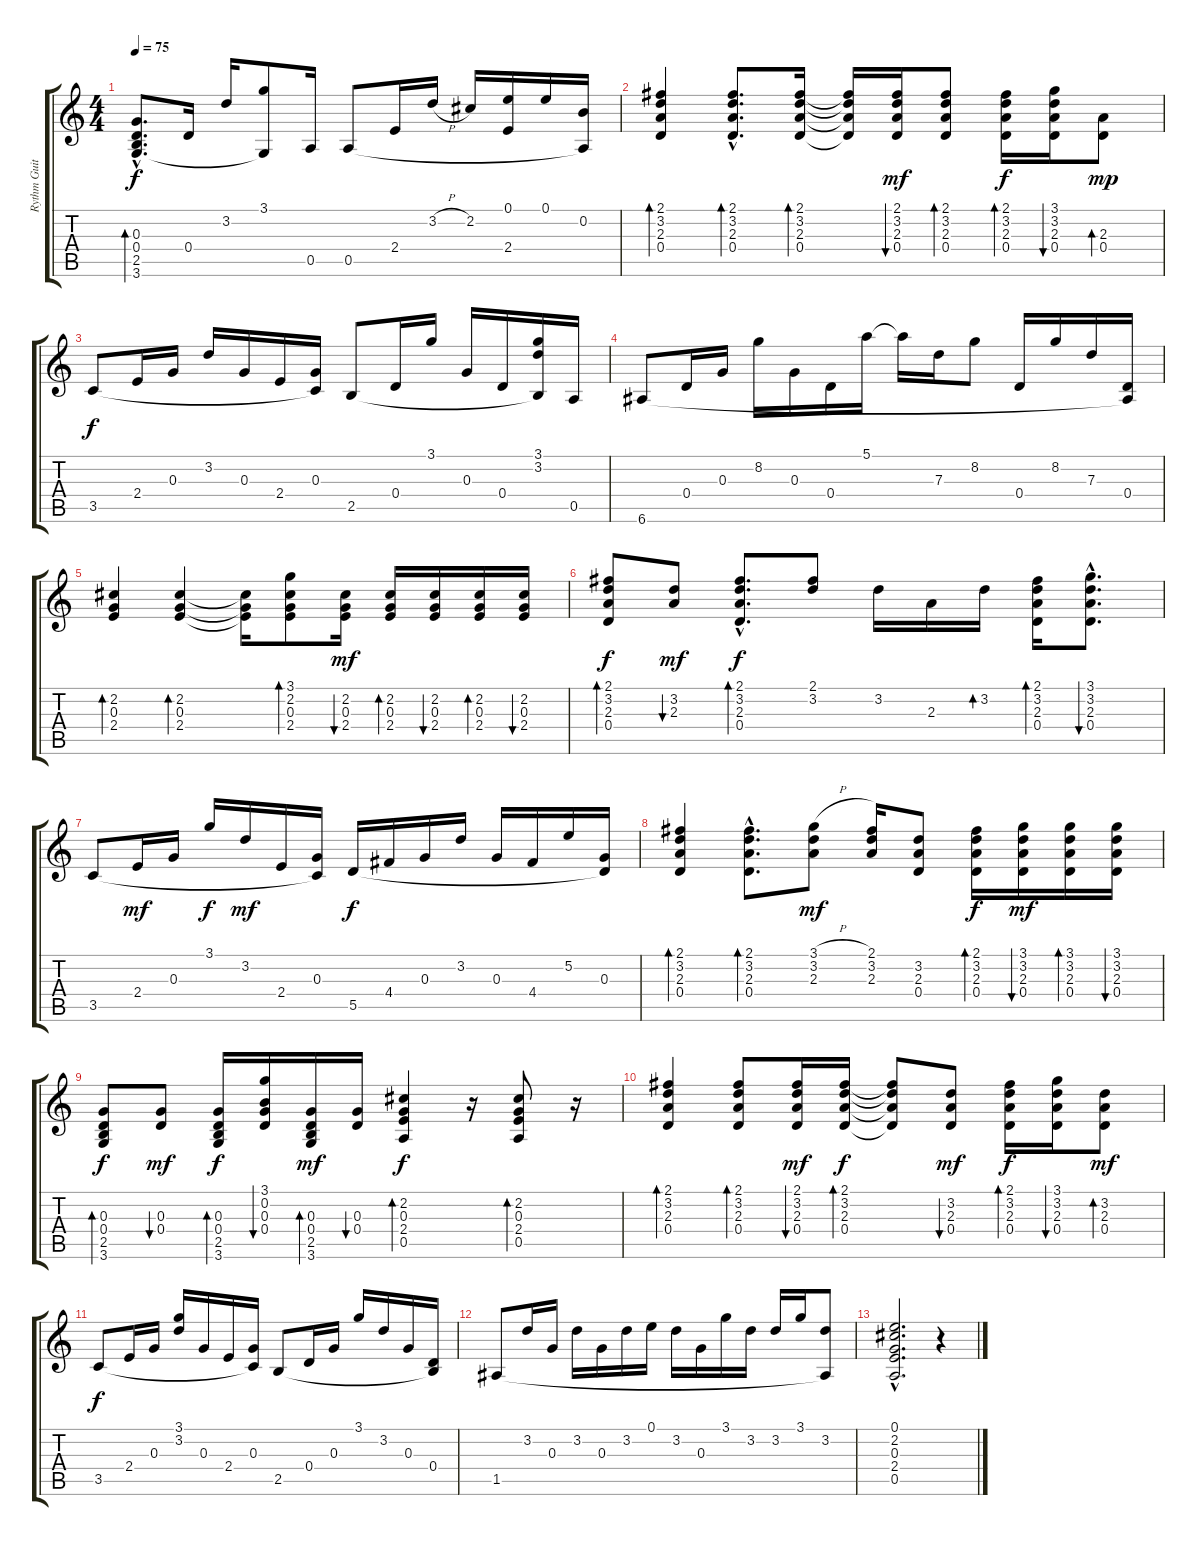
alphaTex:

\track ("Rythm Guitar" "Rythm Guit") {instrument acousticguitarsteel}
\staff {score tabs}
\tuning (E4 B3 G3 D3 A2 E2) {hide}
\ts (4 4)
\tempo 75
\clef g2
\ks c
(0.3{hac} 0.4{hac} 2.5{hac} 3.6{hac}).8{d bd 30 dy f} 0.4.16 3.2.16 (3.1 3.6{t}).8 0.5.16 0.5.8 2.4.16 3.2{h}.16 2.2.16 (0.1 2.4).16 0.1.16 (0.2 0.5{t}).16 |
(2.1 3.2 2.3 0.4).4{bd 30} (2.1{hac} 3.2{hac} 2.3{hac} 0.4{hac}).8{d bd 30} (2.1 3.2 2.3 0.4).16{bd 30} (2.1{t} 3.2{t} 2.3{t} 0.4{t}).16 (2.1 3.2 2.3 0.4).16{bu 30 dy mf} (2.1 3.2 2.3 0.4).8{bd 30} (2.1 3.2 2.3 0.4).16{bd 30 dy f} (3.1 3.2 2.3 0.4).16{bu 30} (2.3 0.4).8{bd 30 dy mp} |
3.5.8{dy f} 2.4.16 0.3.16 3.2.16 0.3.16 2.4.16 (0.3 3.5{t}).16 2.5.8 0.4.16 3.1.16 0.3.16 0.4.16 (3.1 3.2 2.5{t}).16 0.5.16 |
6.6.8 0.4.16 0.3.16 8.2.16 0.3.16 0.4.16 5.1.16 5.1{t}.16 7.3.16 8.2.8 0.4.16 8.2.16 7.3.16 (0.4 6.6{t}).16 |
(2.2 0.3 2.4).4{bd 30} (2.2 0.3 2.4).4{bd 30} (2.2{t} 0.3{t} 2.4{t}).16 (3.1 2.2 0.3 2.4).8{bd 30} (2.2 0.3 2.4).16{bu 30 dy mf} (2.2 0.3 2.4).16{bd 30} (2.2 0.3 2.4).16{bu 30} (2.2 0.3 2.4).16{bd 30} (2.2 0.3 2.4).16{bu 30} |
(2.1 3.2 2.3 0.4).8{bd 30 dy f} (3.2 2.3).8{bu 30 dy mf} (2.1{hac} 3.2{hac} 2.3{hac} 0.4{hac}).8{d bd 30 dy f} (2.1 3.2).8 3.2.16 2.3.16 3.2.16{bd 30} (2.1 3.2 2.3 0.4).16{bd 30} (3.1{hac} 3.2{hac} 2.3{hac} 0.4{hac}).8{d bu 30} |
3.5.8 2.4.16{dy mf} 0.3.16 3.1.16{dy f} 3.2.16{dy mf} 2.4.16 (0.3 3.5{t}).16 5.5.16{dy f} 4.4.16 0.3.16 3.2.16 0.3.16 4.4.16 5.2.16 (0.3 5.5{t}).16 |
(2.1 3.2 2.3 0.4).4{bd 30} (2.1{hac} 3.2{hac} 2.3{hac} 0.4{hac}).8{d bd 30} (3.1{h} 3.2 2.3).8{dy mf} (2.1 3.2 2.3).16 (3.2 2.3 0.4).8 (2.1 3.2 2.3 0.4).16{bd 30 dy f} (3.1 3.2 2.3 0.4).16{bu 30 dy mf} (3.1 3.2 2.3 0.4).16{bd 30} (3.1 3.2 2.3 0.4).16{bu 30} |
(0.3 0.4 2.5 3.6).8{bd 30 dy f} (0.3 0.4).8{bu 30 dy mf} (0.3 0.4 2.5 3.6).16{bd 30 dy f} (3.1 0.2 0.3 0.4).16{bu 30} (0.3 0.4 2.5 3.6).16{bd 30 dy mf} (0.3 0.4).16{bu 30} (2.2 0.3 2.4 0.5).4{bd 30 dy f} r.16 (2.2 0.3 2.4 0.5).8{bd 30} r.16 |
(2.1 3.2 2.3 0.4).4{bd 30} (2.1 3.2 2.3 0.4).8{bd 30} (2.1 3.2 2.3 0.4).16{bu 30 dy mf} (2.1 3.2 2.3 0.4).16{bd 30 dy f} (2.1{t} 3.2{t} 2.3{t} 0.4{t}).8 (3.2 2.3 0.4).8{bu 30 dy mf} (2.1 3.2 2.3 0.4).16{bd 30 dy f} (3.1 3.2 2.3 0.4).16{bu 30} (3.2 2.3 0.4).8{bd 30 dy mf} |
3.5.8{dy f} 2.4.16 0.3.16 (3.1 3.2).16 0.3.16 2.4.16 (0.3 3.5{t}).16 2.5.8 0.4.16 0.3.16 3.1.16 3.2.16 0.3.16 (0.4 2.5{t}).16 |
1.5.8 3.2.16 0.3.16 3.2.16 0.3.16 3.2.16 0.1.16 3.2.16 0.3.16 3.1.16 3.2.16 3.2.16 3.1.16 (3.2 1.5{t}).8 |
(0.1{hac} 2.2{hac} 0.3{hac} 2.4{hac} 0.5{hac}).2{d} r.4
